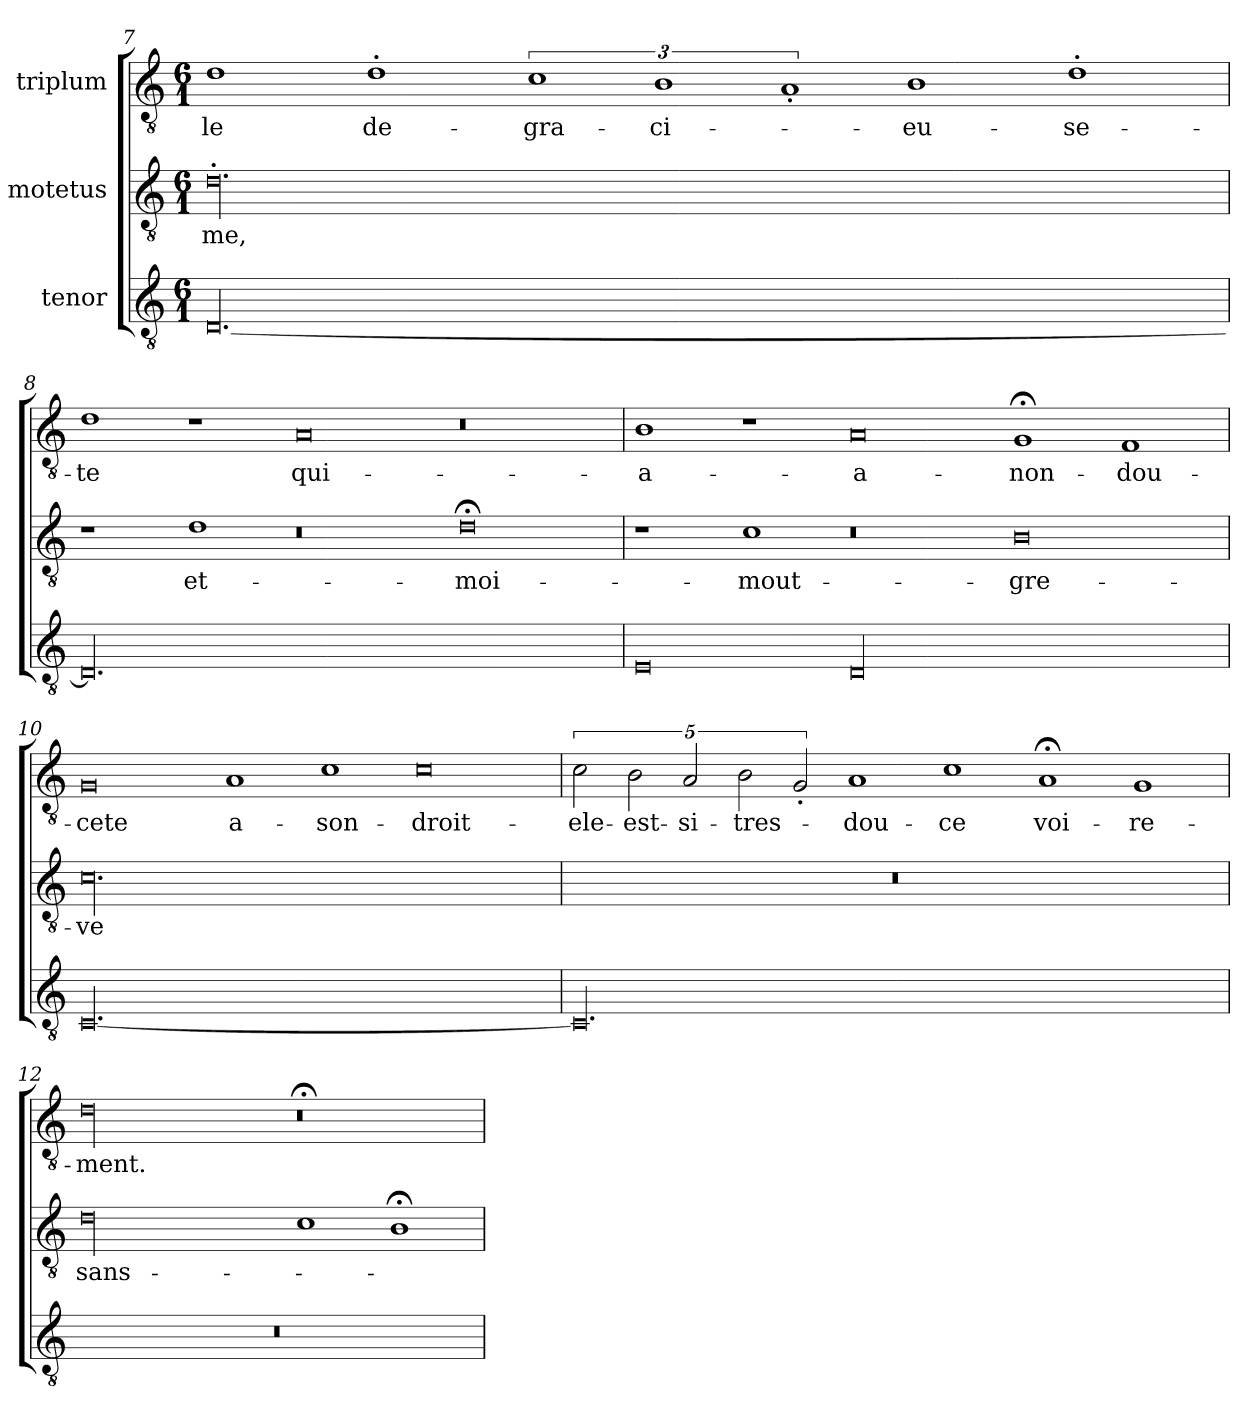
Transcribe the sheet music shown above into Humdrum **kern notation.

**kern	**kern	**text	**kern	**text
*part3	*part2	*part2	*part1	*part1
*staff3	*staff2	*staff2	*staff1	*staff1
*I"tenor	*I"motetus	*	*I"triplum	*
*clefGv2	*clefGv2	*	*clefGv2	*
*k[]	*k[]	*	*k[]	*
*C:	*C:	*	*C:	*
*M6/1	*M6/1	*	*M6/1	*
=7	=7	=7	=7	=7
[00.D/	00.d'\	-me,	1d\	-le
.	.	.	1d'\	de-
.	.	.	3%2c\	gra-
.	.	.	3%2B\	-ci-
.	.	.	3%2A'/	.
.	.	.	1B\	-eu-
.	.	.	1d'\	-se-
=8	=8	=8	=8	=8
00.D/]	1r	.	1d\	-te
.	1d\	et-	1r	.
.	0r	.	0A/	qui-
.	0d;<\	moi-	0r	.
!!LO:PB:g=z
=9	=9	=9	=9	=9
0E/	1r	.	1B\	a-
.	1c\	mout-	1r	.
00D/	0r	.	0A/	a-
.	0B\	gre-	1G;</	non-
.	.	.	1F/	dou-
=10	=10	=10	=10	=10
[00.C/	00.c\	-ve	0G/	-cete
.	.	.	1A/	a-
.	.	.	1c\	son-
.	.	.	0c\	droit-
=11	=11	=11	=11	=11
00.C/]	00.r	.	5%2c\	ele-
.	.	.	5%2B\	est-
.	.	.	5%2A/	si-
.	.	.	5%2B\	tres-
.	.	.	5%2G'/	.
.	.	.	1A/	dou-
.	.	.	1c\	-ce
.	.	.	1A;</	voi-
.	.	.	1G/	-re-
=12	=12	=12	=12	=12
00.r	00d\	sans-	00d\	-ment.
.	1c\	.	0r;<	.
.	1B;<\	.	.	.
=	=	=	=	=
*-	*-	*-	*-	*-
